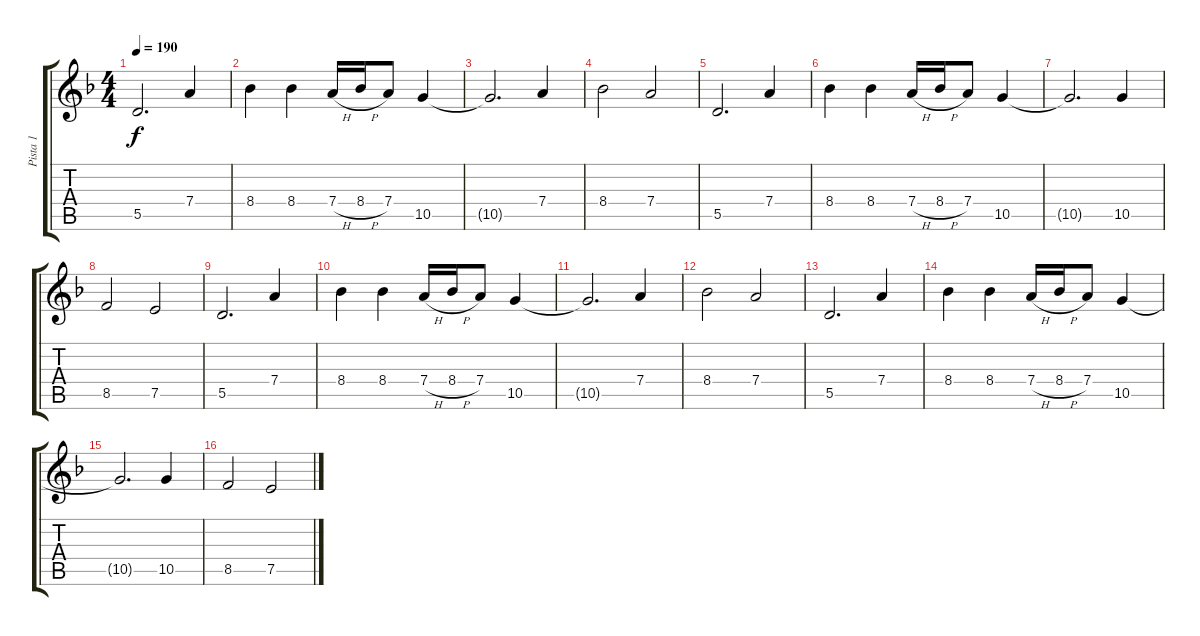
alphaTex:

\track ("Pista 1" "Pista 1") {instrument distortionguitar}
\staff {score tabs}
\tuning (E4 B3 G3 D3 A2 D2) {hide}
\ts (4 4)
\tempo 190
\clef g2
\ks dminor
5.5.2{d dy f} 7.4.4 |
8.4.4 8.4.4 7.4{h}.16 8.4{h}.16 7.4.8 10.5.4 |
10.5{t}.2{d} 7.4.4 |
8.4.2 7.4.2 |
5.5.2{d} 7.4.4 |
8.4.4 8.4.4 7.4{h}.16 8.4{h}.16 7.4.8 10.5.4 |
10.5{t}.2{d} 10.5.4 |
8.5.2 7.5.2 |
5.5.2{d} 7.4.4 |
8.4.4 8.4.4 7.4{h}.16 8.4{h}.16 7.4.8 10.5.4 |
10.5{t}.2{d} 7.4.4 |
8.4.2 7.4.2 |
5.5.2{d} 7.4.4 |
8.4.4 8.4.4 7.4{h}.16 8.4{h}.16 7.4.8 10.5.4 |
10.5{t}.2{d} 10.5.4 |
8.5.2 7.5.2
